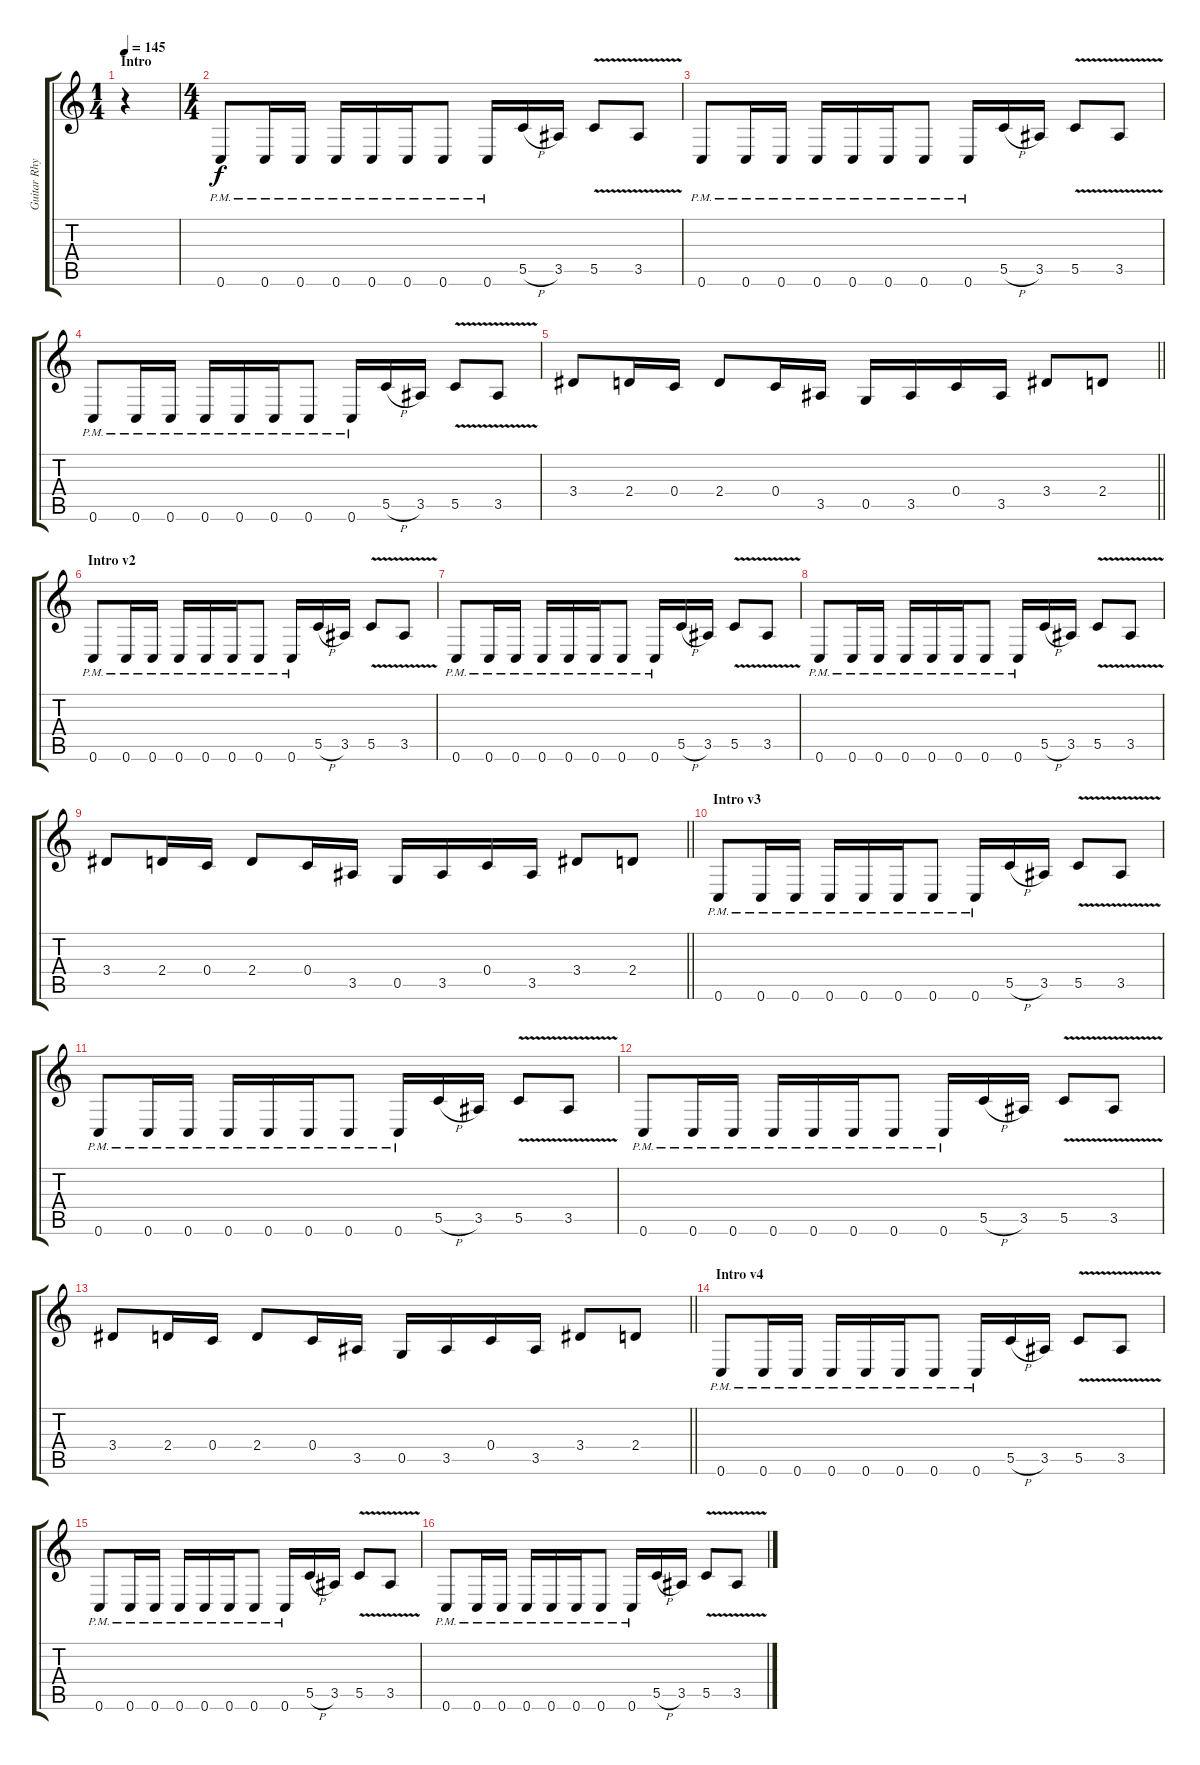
\track ("Guitar Rhythm (Right)" "Guitar Rhy") {instrument distortionguitar}
\staff {score tabs}
\tuning (D4 A3 F3 C3 G2 C2) {hide}
\ts (1 4)
\section ("" "Intro")
\tempo 145
\clef g2
\ks c
r.4{dy f instrument distortionguitar} |
\ts (4 4)
0.6{pm}.8 0.6{pm}.16 0.6{pm}.16 0.6{pm}.16 0.6{pm}.16 0.6{pm}.16 0.6{pm}.8 0.6{pm}.16 5.5{h}.16 3.5.16 5.5{v}.8 3.5{v}.8 |
0.6{pm}.8 0.6{pm}.16 0.6{pm}.16 0.6{pm}.16 0.6{pm}.16 0.6{pm}.16 0.6{pm}.8 0.6{pm}.16 5.5{h}.16 3.5.16 5.5{v}.8 3.5{v}.8 |
0.6{pm}.8 0.6{pm}.16 0.6{pm}.16 0.6{pm}.16 0.6{pm}.16 0.6{pm}.16 0.6{pm}.8 0.6{pm}.16 5.5{h}.16 3.5.16 5.5{v}.8 3.5{v}.8 |
\barLineRight lightlight
3.4.8 2.4.16 0.4.16 2.4.8 0.4.16 3.5.16 0.5.16 3.5.16 0.4.16 3.5.16 3.4.8 2.4.8 |
\section ("" "Intro v2")
0.6{pm}.8 0.6{pm}.16 0.6{pm}.16 0.6{pm}.16 0.6{pm}.16 0.6{pm}.16 0.6{pm}.8 0.6{pm}.16 5.5{h}.16 3.5.16 5.5{v}.8 3.5{v}.8 |
0.6{pm}.8 0.6{pm}.16 0.6{pm}.16 0.6{pm}.16 0.6{pm}.16 0.6{pm}.16 0.6{pm}.8 0.6{pm}.16 5.5{h}.16 3.5.16 5.5{v}.8 3.5{v}.8 |
0.6{pm}.8 0.6{pm}.16 0.6{pm}.16 0.6{pm}.16 0.6{pm}.16 0.6{pm}.16 0.6{pm}.8 0.6{pm}.16 5.5{h}.16 3.5.16 5.5{v}.8 3.5{v}.8 |
\barLineRight lightlight
3.4.8 2.4.16 0.4.16 2.4.8 0.4.16 3.5.16 0.5.16 3.5.16 0.4.16 3.5.16 3.4.8 2.4.8 |
\section ("" "Intro v3")
0.6{pm}.8 0.6{pm}.16 0.6{pm}.16 0.6{pm}.16 0.6{pm}.16 0.6{pm}.16 0.6{pm}.8 0.6{pm}.16 5.5{h}.16 3.5.16 5.5{v}.8 3.5{v}.8 |
0.6{pm}.8 0.6{pm}.16 0.6{pm}.16 0.6{pm}.16 0.6{pm}.16 0.6{pm}.16 0.6{pm}.8 0.6{pm}.16 5.5{h}.16 3.5.16 5.5{v}.8 3.5{v}.8 |
0.6{pm}.8 0.6{pm}.16 0.6{pm}.16 0.6{pm}.16 0.6{pm}.16 0.6{pm}.16 0.6{pm}.8 0.6{pm}.16 5.5{h}.16 3.5.16 5.5{v}.8 3.5{v}.8 |
\barLineRight lightlight
3.4.8 2.4.16 0.4.16 2.4.8 0.4.16 3.5.16 0.5.16 3.5.16 0.4.16 3.5.16 3.4.8 2.4.8 |
\section ("" "Intro v4")
0.6{pm}.8 0.6{pm}.16 0.6{pm}.16 0.6{pm}.16 0.6{pm}.16 0.6{pm}.16 0.6{pm}.8 0.6{pm}.16 5.5{h}.16 3.5.16 5.5{v}.8 3.5{v}.8 |
0.6{pm}.8 0.6{pm}.16 0.6{pm}.16 0.6{pm}.16 0.6{pm}.16 0.6{pm}.16 0.6{pm}.8 0.6{pm}.16 5.5{h}.16 3.5.16 5.5{v}.8 3.5{v}.8 |
0.6{pm}.8 0.6{pm}.16 0.6{pm}.16 0.6{pm}.16 0.6{pm}.16 0.6{pm}.16 0.6{pm}.8 0.6{pm}.16 5.5{h}.16 3.5.16 5.5{v}.8 3.5{v}.8
